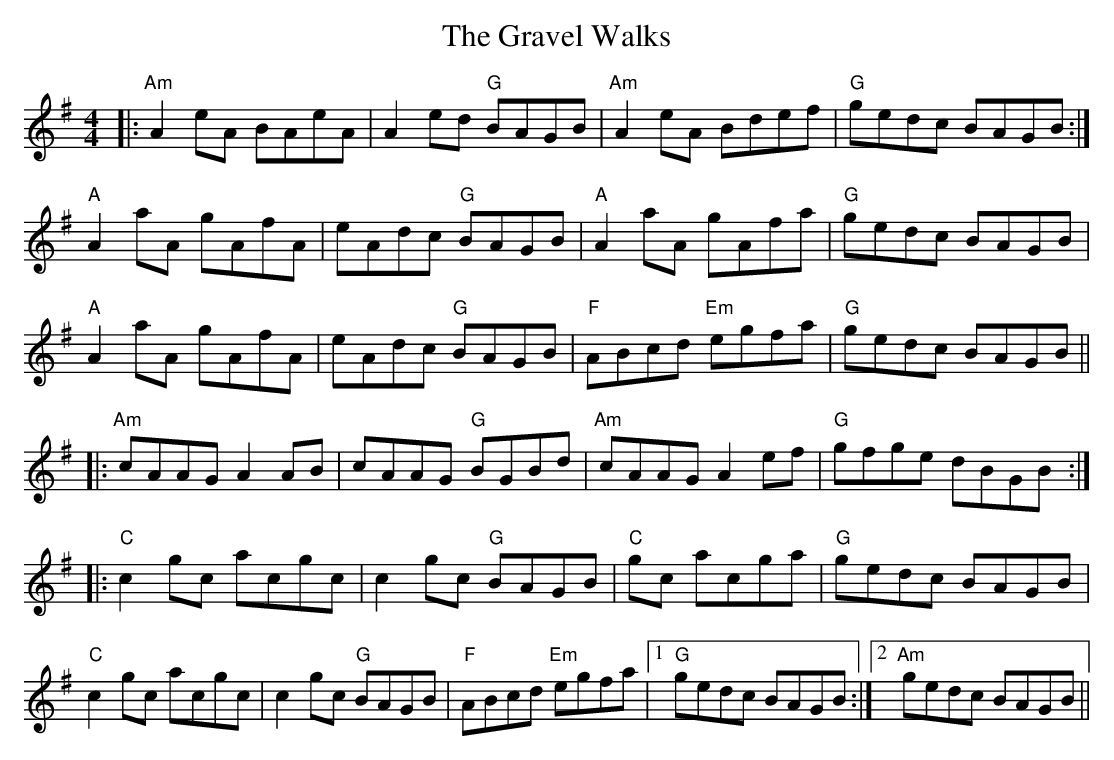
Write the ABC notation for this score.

X:1
T: The Gravel Walks
M: 4/4
L: 1/8
K: Ador
|:"Am"A2eA BAeA|A2ed "G"BAGB|"Am"A2eA Bdef|"G"gedc BAGB:|
"A"A2aA gAfA|eAdc "G"BAGB|"A"A2aA gAfa|"G"gedc BAGB|
"A"A2aA gAfA|eAdc "G"BAGB|"F"ABcd "Em"egfa|"G"gedc BAGB||
|:"Am"cAAG A2AB|cAAG "G"BGBd|"Am"cAAG A2ef|"G"gfge dBGB:|
|:"C" c2gc acgc|c2gc "G"BAGB|"C" gc acga|"G"gedc BAGB|
"C"c2gc acgc|c2gc "G"BAGB|"F"ABcd "Em"egfa|1 "G"gedc BAGB:|2 "Am"gedc BAGB||
